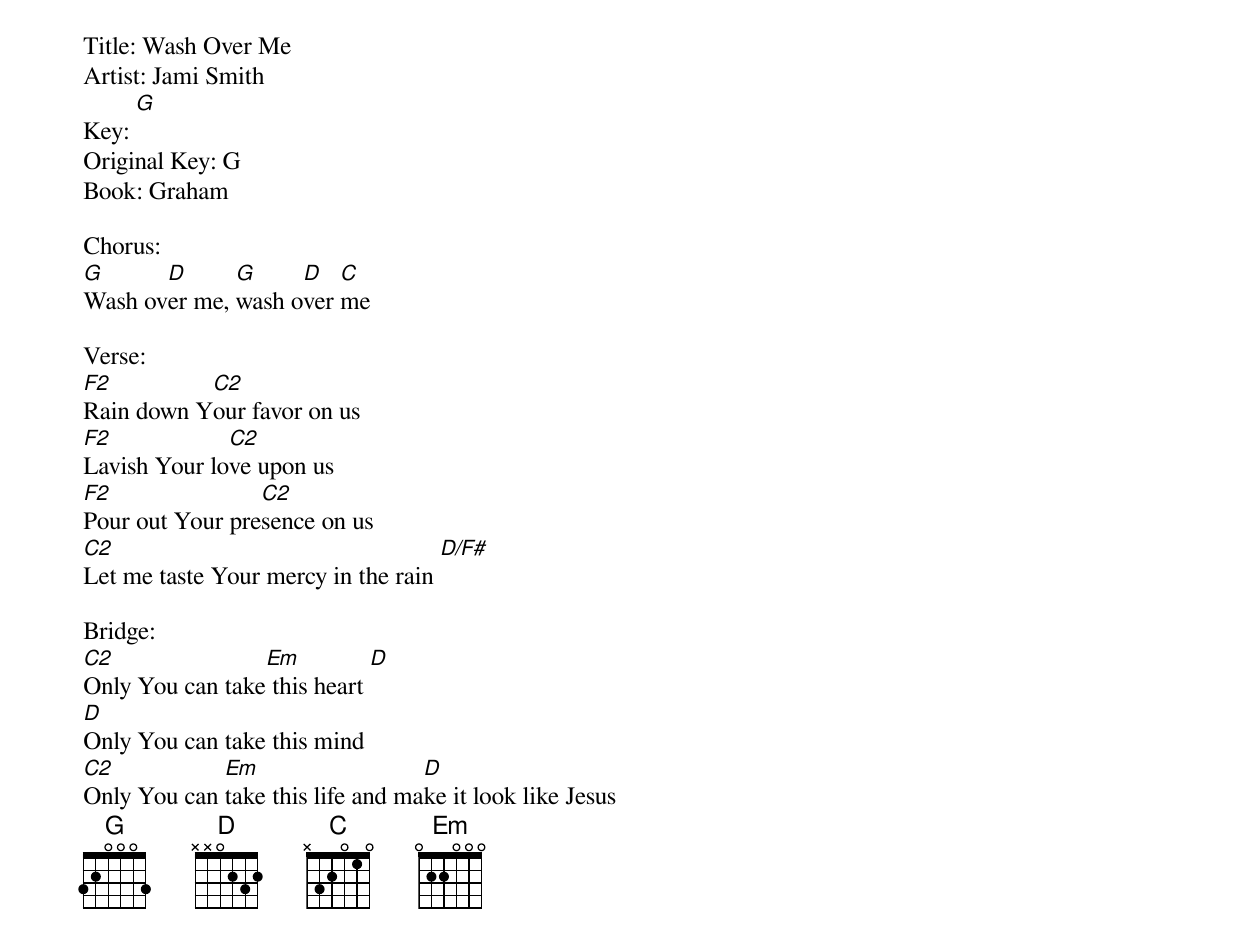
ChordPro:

Title: Wash Over Me
Artist: Jami Smith
Key: [G]
Original Key: G
Book: Graham

Chorus:
[G]Wash ov[D]er me, [G]wash o[D]ver [C]me

Verse:
[F2]Rain down Y[C2]our favor on us
[F2]Lavish Your lo[C2]ve upon us
[F2]Pour out Your pre[C2]sence on us
[C2]Let me taste Your mercy in the rain [D/F#]

Bridge:
[C2]Only You can take[Em] this heart [D]
[D]Only You can take this mind
[C2]Only You can [Em]take this life and ma[D]ke it look like Jesus
